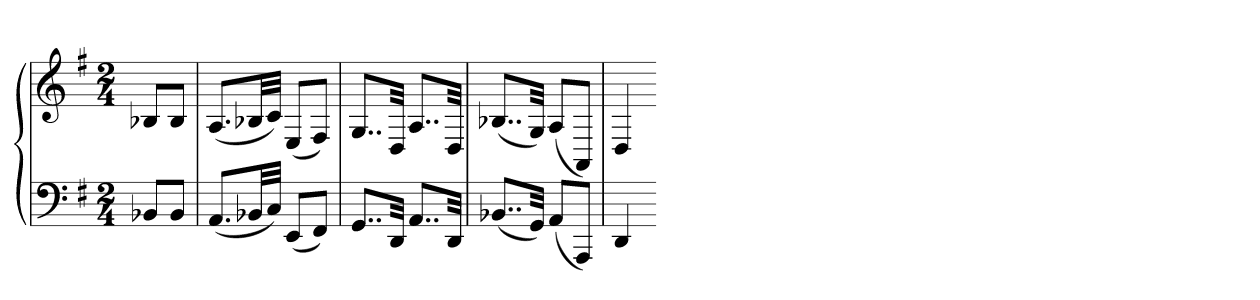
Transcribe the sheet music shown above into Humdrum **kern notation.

**kern	**kern
*part1	*part1
*staff2	*staff1
*clefF4	*clefG2
*k[f#]	*k[f#]
*G:	*G:
*M2/4	*M2/4
=	=
8BB-XL	8B-XL
8BB-J	8B-J
=	=
(8.AAL	(8.AL
32BB-XLL	32B-XLL
32CJJJ)	32cJJJ)
(8EEL	(8EL
8FF#J)	8F#J)
=	=
8..GGL	8..GL
32DDJkk	32DJkk
8..AAL	8..AL
32DDJkk	32DJkk
=	=
(8..BB-XL	(8..B-XL
32GGJkk)	32GJkk)
(8AAL	(8AL
8AAAJ)	8AAJ)
=	=
4DD	4D
=-	=-
*-	*-
